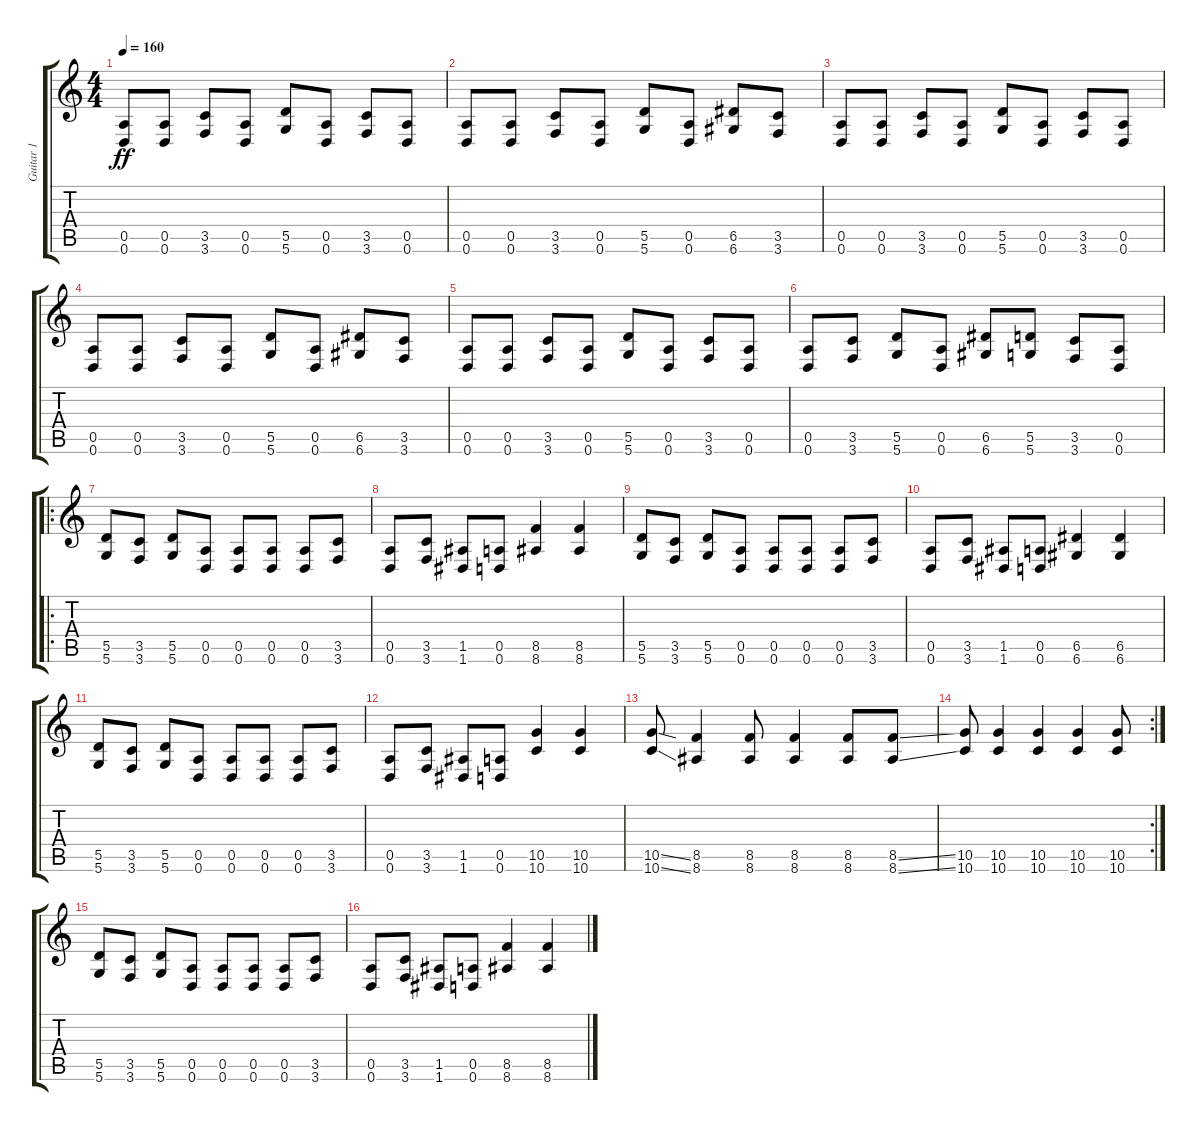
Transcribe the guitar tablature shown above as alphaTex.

\track ("Guitar 1" "Guitar 1") {instrument distortionguitar}
\staff {score tabs}
\tuning (E4 B3 G3 D3 A2 D2) {hide}
\ts (4 4)
\tempo 160
\clef g2
\ks c
(0.5 0.6).8{dy ff} (0.5 0.6).8 (3.5 3.6).8 (0.5 0.6).8 (5.5 5.6).8 (0.5 0.6).8 (3.5 3.6).8 (0.5 0.6).8 |
(0.5 0.6).8 (0.5 0.6).8 (3.5 3.6).8 (0.5 0.6).8 (5.5 5.6).8 (0.5 0.6).8 (6.5 6.6).8 (3.5 3.6).8 |
(0.5 0.6).8 (0.5 0.6).8 (3.5 3.6).8 (0.5 0.6).8 (5.5 5.6).8 (0.5 0.6).8 (3.5 3.6).8 (0.5 0.6).8 |
(0.5 0.6).8 (0.5 0.6).8 (3.5 3.6).8 (0.5 0.6).8 (5.5 5.6).8 (0.5 0.6).8 (6.5 6.6).8 (3.5 3.6).8 |
(0.5 0.6).8 (0.5 0.6).8 (3.5 3.6).8 (0.5 0.6).8 (5.5 5.6).8 (0.5 0.6).8 (3.5 3.6).8 (0.5 0.6).8 |
(0.5 0.6).8 (3.5 3.6).8 (5.5 5.6).8 (0.5 0.6).8 (6.5 6.6).8 (5.5 5.6).8 (3.5 3.6).8 (0.5 0.6).8 |
\ro
(5.5 5.6).8 (3.5 3.6).8 (5.5 5.6).8 (0.5 0.6).8 (0.5 0.6).8 (0.5 0.6).8 (0.5 0.6).8 (3.5 3.6).8 |
(0.5 0.6).8 (3.5 3.6).8 (1.5 1.6).8 (0.5 0.6).8 (8.5 8.6).4 (8.5 8.6).4 |
(5.5 5.6).8 (3.5 3.6).8 (5.5 5.6).8 (0.5 0.6).8 (0.5 0.6).8 (0.5 0.6).8 (0.5 0.6).8 (3.5 3.6).8 |
(0.5 0.6).8 (3.5 3.6).8 (1.5 1.6).8 (0.5 0.6).8 (6.5 6.6).4 (6.5 6.6).4 |
(5.5 5.6).8 (3.5 3.6).8 (5.5 5.6).8 (0.5 0.6).8 (0.5 0.6).8 (0.5 0.6).8 (0.5 0.6).8 (3.5 3.6).8 |
(0.5 0.6).8 (3.5 3.6).8 (1.5 1.6).8 (0.5 0.6).8 (10.5 10.6).4 (10.5 10.6).4 |
(10.5{ss} 10.6{ss}).8 (8.5 8.6).4 (8.5 8.6).8 (8.5 8.6).4 (8.5 8.6).8 (8.5{ss} 8.6{ss}).8 |
\rc 2
(10.5 10.6).8 (10.5 10.6).4 (10.5 10.6).4 (10.5 10.6).4 (10.5 10.6).8 |
(5.5 5.6).8 (3.5 3.6).8 (5.5 5.6).8 (0.5 0.6).8 (0.5 0.6).8 (0.5 0.6).8 (0.5 0.6).8 (3.5 3.6).8 |
(0.5 0.6).8 (3.5 3.6).8 (1.5 1.6).8 (0.5 0.6).8 (8.5 8.6).4 (8.5 8.6).4
